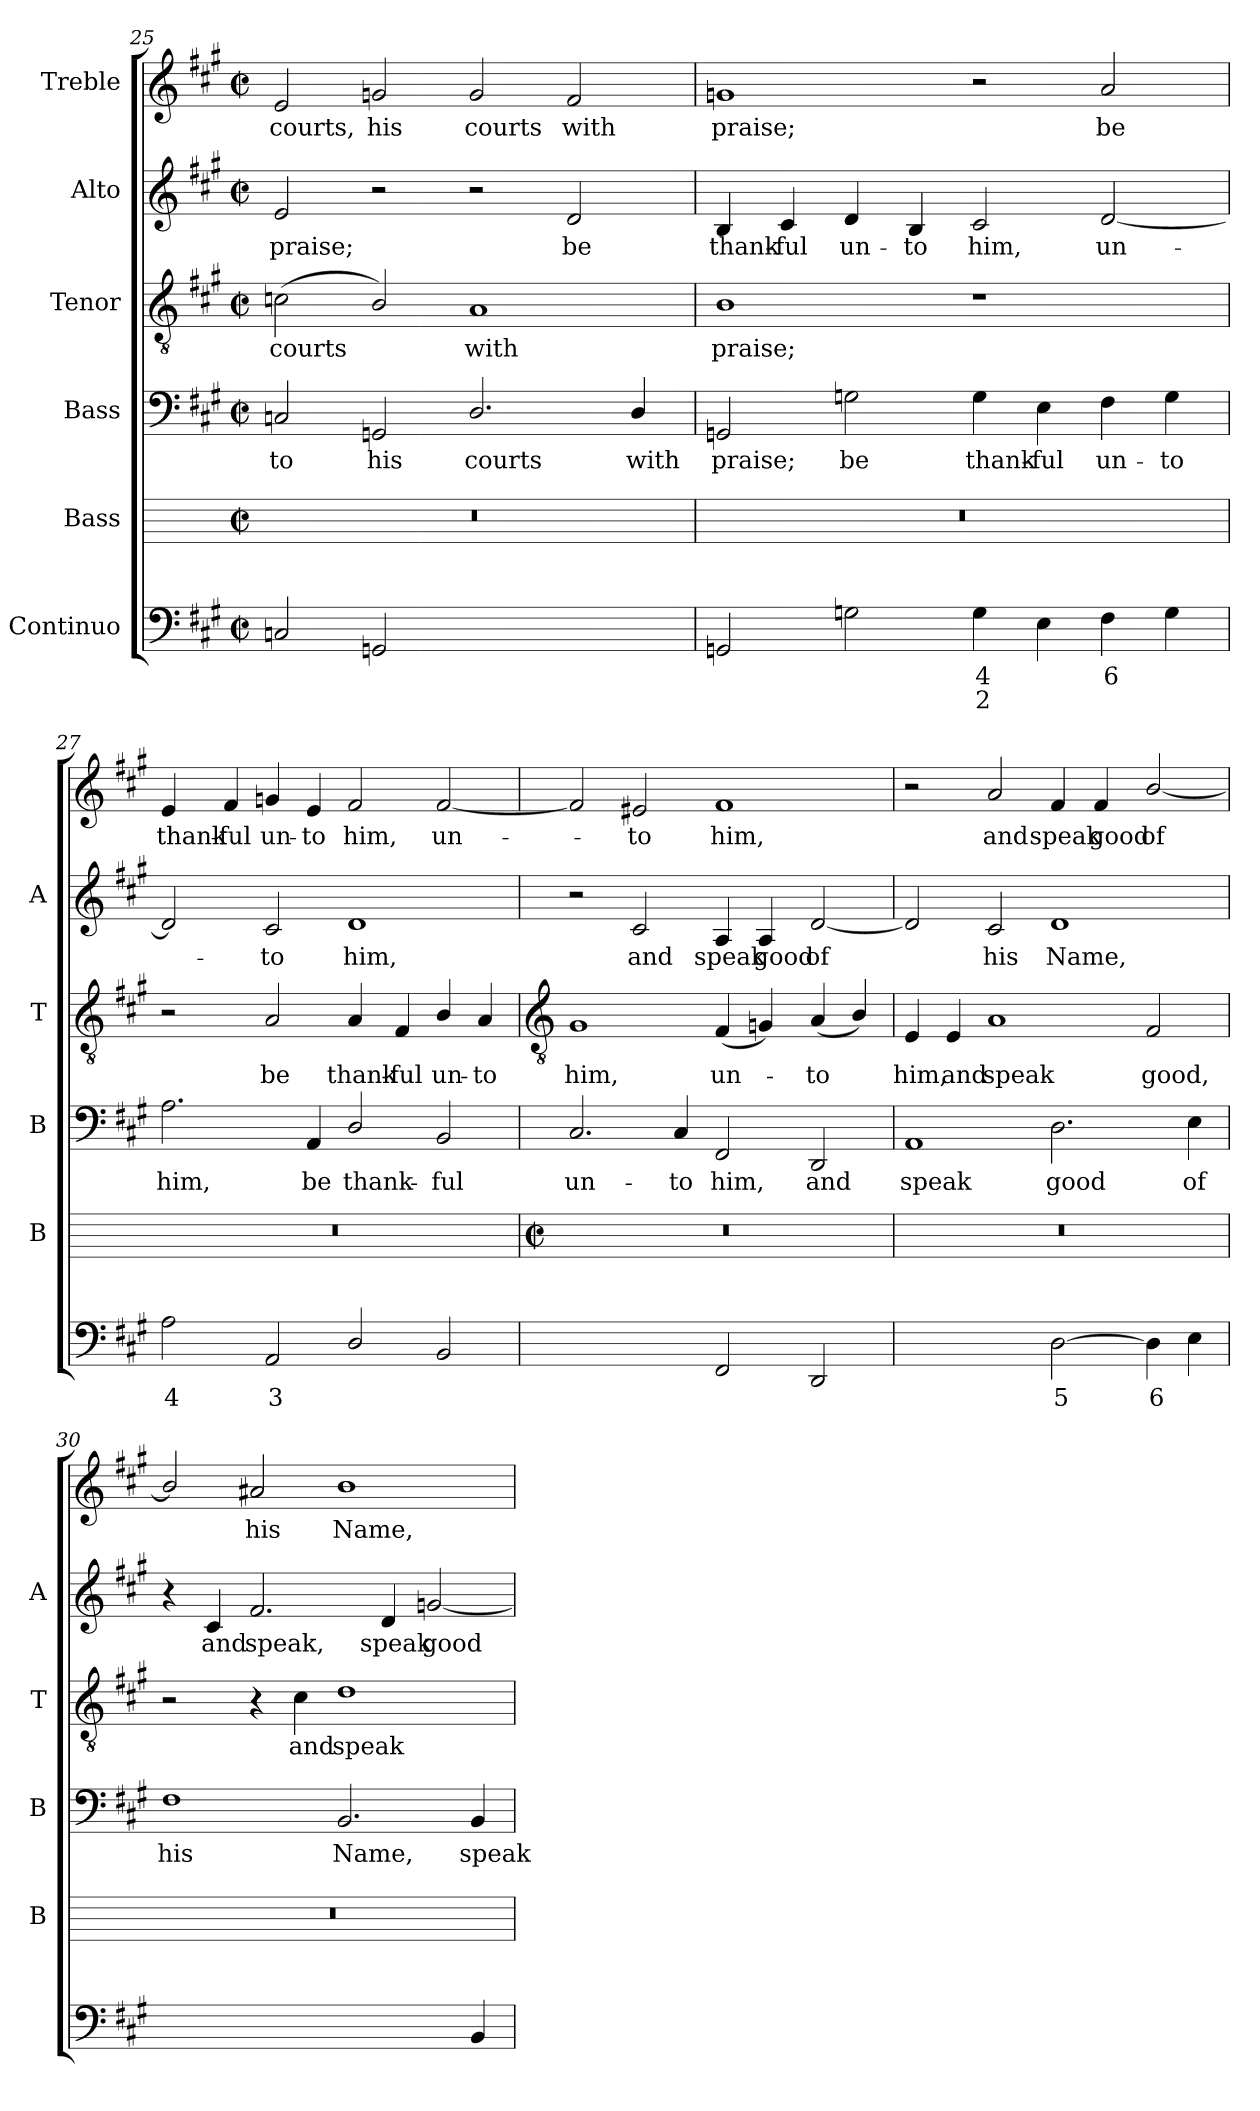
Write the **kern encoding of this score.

**kern	**text	**text	**kern	**kern	**text	**kern	**text	**kern	**text	**kern	**text
*part6	*part6	*part6	*part5	*part4	*part4	*part3	*part3	*part2	*part2	*part1	*part1
*staff6	*staff6	*staff6	*staff5	*staff4	*staff4	*staff3	*staff3	*staff2	*staff2	*staff1	*staff1
*I"Continuo	*	*	*I"Bass	*I"Bass	*	*I"Tenor	*	*I"Alto	*	*I"Treble	*
*	*	*	*I'B	*I'B	*	*I'T	*	*I'A	*	*	*
!!LO:LB:g=z
*clefF4	*	*	*	*clefF4	*	*clefGv2	*	*clefG2	*	*clefG2	*
*k[f#c#g#]	*	*	*	*k[f#c#g#]	*	*k[f#c#g#]	*	*k[f#c#g#]	*	*k[f#c#g#]	*
*A:	*	*	*	*A:	*	*A:	*	*A:	*	*A:	*
*M4/2	*	*	*M4/2	*M4/2	*	*M4/2	*	*M4/2	*	*M4/2	*
*met(c|)	*	*	*met(c|)	*met(c|)	*	*met(c|)	*	*met(c|)	*	*met(c|)	*
=25	=25	=25	=25	=25	=25	=25	=25	=25	=25	=25	=25
!	!	!	!	!	!LO:LY:b	!	!LO:LY:b	!	!LO:LY:b	!	!LO:LY:b
2Cn	.	.	0r	2Cn	-to	(<2cn	courts	2e	praise;	2e	courts,
!	!	!	!	!	!LO:LY:b	!	!	!	!	!	!LO:LY:b
2GGn	.	.	.	2GGn	his	2B/)	.	2r	.	2gn	his
!	!LO:LY:b	!	!	!	!LO:LY:b	!	!LO:LY:b	!	!	!	!LO:LY:b
[2D/yy	4	.	.	2.D/	courts	1A	with	2r	.	2g	courts
!	!LO:LY:b	!	!	!	!	!	!	!	!LO:LY:b	!	!LO:LY:b
2Dyy]	3	.	.	.	.	.	.	2d	be	2f#	with
!	!	!	!	!	!LO:LY:b	!	!	!	!	!	!
.	.	.	.	4D/	with	.	.	.	.	.	.
=26	=26	=26	=26	=26	=26	=26	=26	=26	=26	=26	=26
!	!	!	!	!	!LO:LY:b	!	!LO:LY:b	!	!LO:LY:b	!	!LO:LY:b
2GGn	.	.	0r	2GGn	praise;	1B	praise;	4B	thank-	1gn	praise;
!	!	!	!	!	!	!	!	!	!LO:LY:b	!	!
.	.	.	.	.	.	.	.	4c#	-ful	.	.
!	!	!	!	!	!LO:LY:b	!	!	!	!LO:LY:b	!	!
2Gn	.	.	.	2Gn	be	.	.	4d	un-	.	.
!	!	!	!	!	!	!	!	!	!LO:LY:b	!	!
.	.	.	.	.	.	.	.	4B	-to	.	.
!	!LO:LY:b	!LO:LY:b	!	!	!LO:LY:b	!	!	!	!LO:LY:b	!	!
4G	4	2	.	4G	thank-	1r	.	2c#	him,	2r	.
!	!	!	!	!	!LO:LY:b	!	!	!	!	!	!
4E	.	.	.	4E	-ful	.	.	.	.	.	.
!	!LO:LY:b	!	!	!	!LO:LY:b	!	!	!	!LO:LY:b	!	!LO:LY:b
4F#	6	.	.	4F#	un-	.	.	[2d	un-	2a	be
!	!	!	!	!	!LO:LY:b	!	!	!	!	!	!
4G	.	.	.	4G	-to	.	.	.	.	.	.
=27	=27	=27	=27	=27	=27	=27	=27	=27	=27	=27	=27
!	!LO:LY:b	!	!	!	!LO:LY:b	!	!	!	!	!	!LO:LY:b
2A	4	.	0r	2.A	him,	2r	.	2d]	.	4e	thank-
!	!	!	!	!	!	!	!	!	!	!	!LO:LY:b
.	.	.	.	.	.	.	.	.	.	4f#	-ful
!	!LO:LY:b	!	!	!	!	!	!LO:LY:b	!	!LO:LY:b	!	!LO:LY:b
2AA	3	.	.	.	.	2A	be	2c#	to	4gn	un-
!	!	!	!	!	!LO:LY:b	!	!	!	!	!	!LO:LY:b
.	.	.	.	4AA	be	.	.	.	.	4e	-to
!	!	!	!	!	!LO:LY:b	!	!LO:LY:b	!	!LO:LY:b	!	!LO:LY:b
2D/	.	.	.	2D/	thank-	4A	thank-	1d	him,	2f#	him,
!	!	!	!	!	!	!	!LO:LY:b	!	!	!	!
.	.	.	.	.	.	4F#	-ful	.	.	.	.
!	!	!	!	!	!LO:LY:b	!	!LO:LY:b	!	!	!	!LO:LY:b
2BB	.	.	.	2BB	-ful	4B/	un-	.	.	[2f#	un-
!	!	!	!	!	!	!	!LO:LY:b	!	!	!	!
.	.	.	.	.	.	4A	-to	.	.	.	.
!!LO:LB:g=z
=28	=28	=28	=28	=28	=28	=28	=28	=28	=28	=28	=28
*	*	*	*	*	*	*clefGv2	*	*	*	*	*
*	*	*	*M4/2	*	*	*	*	*	*	*	*
*	*	*	*met(c|)	*	*	*	*	*	*	*	*
!	!LO:LY:b	!	!	!	!LO:LY:b	!	!LO:LY:b	!	!	!	!
[2C#yy	4	.	0r	2.C#	un-	1G#	him,	2r	.	2f#]	.
!	!LO:LY:b	!	!	!	!	!	!	!	!LO:LY:b	!	!LO:LY:b
2C#yy]	3	.	.	.	.	.	.	2c#	and	2e#X	to
!	!	!	!	!	!LO:LY:b	!	!	!	!	!	!
.	.	.	.	4C#	-to	.	.	.	.	.	.
!	!	!	!	!	!LO:LY:b	!	!LO:LY:b	!	!LO:LY:b	!	!LO:LY:b
2FF#	.	.	.	2FF#	him,	(<4F#	un-	4A	speak	1f#	him,
!	!	!	!	!	!	!	!	!	!LO:LY:b	!	!
.	.	.	.	.	.	4Gn)	.	4A	good	.	.
!	!	!	!	!	!LO:LY:b	!	!LO:LY:b	!	!LO:LY:b	!	!
2DD	.	.	.	2DD	and	(<4A	to	[2d	of	.	.
.	.	.	.	.	.	4B/)	.	.	.	.	.
=29	=29	=29	=29	=29	=29	=29	=29	=29	=29	=29	=29
!	!LO:LY:b	!	!	!	!LO:LY:b	!	!LO:LY:b	!	!	!	!
[2AAyy	4	.	0r	1AA	speak	4E	him,	2d]	.	2r	.
!	!	!	!	!	!	!	!LO:LY:b	!	!	!	!
.	.	.	.	.	.	4E	and	.	.	.	.
!	!LO:LY:b	!	!	!	!	!	!LO:LY:b	!	!LO:LY:b	!	!LO:LY:b
2AAyy]	3	.	.	.	.	1A	speak	2c#	his	2a	and
!	!LO:LY:b	!	!	!	!LO:LY:b	!	!	!	!LO:LY:b	!	!LO:LY:b
[2D	5	.	.	2.D	good	.	.	1d	Name,	4f#	speak
!	!	!	!	!	!	!	!	!	!	!	!LO:LY:b
.	.	.	.	.	.	.	.	.	.	4f#	good
!	!LO:LY:b	!	!	!	!	!	!LO:LY:b	!	!	!	!LO:LY:b
4D]	6	.	.	.	.	2F#	good,	.	.	[2b/	of
!	!	!	!	!	!LO:LY:b	!	!	!	!	!	!
4E	.	.	.	4E	of	.	.	.	.	.	.
=30	=30	=30	=30	=30	=30	=30	=30	=30	=30	=30	=30
!	!LO:LY:b	!	!	!	!LO:LY:b	!	!	!	!	!	!
[2F#yy	4	.	0r	1F#	his	2r	.	4r	.	2b/]	.
!	!	!	!	!	!	!	!	!	!LO:LY:b	!	!
.	.	.	.	.	.	.	.	4c#	and	.	.
!	!LO:LY:b	!	!	!	!	!	!	!	!LO:LY:b	!	!LO:LY:b
2F#yy]	3	.	.	.	.	4r	.	2.f#	speak,	2a#X	his
!	!	!	!	!	!	!	!LO:LY:b	!	!	!	!
.	.	.	.	.	.	4c#	and	.	.	.	.
!	!LO:LY:b	!	!	!	!LO:LY:b	!	!LO:LY:b	!	!	!	!LO:LY:b
[2BByy	5	.	.	2.BB	Name,	1d	speak	.	.	1b	Name,
!	!	!	!	!	!	!	!	!	!LO:LY:b	!	!
.	.	.	.	.	.	.	.	4d	speak	.	.
!	!LO:LY:b	!	!	!	!	!	!	!	!LO:LY:b	!	!
4BByy]	6	.	.	.	.	.	.	[2gn	good	.	.
!	!	!	!	!	!LO:LY:b	!	!	!	!	!	!
4BB	.	.	.	4BB	speak	.	.	.	.	.	.
=	=	=	=	=	=	=	=	=	=	=	=
*-	*-	*-	*-	*-	*-	*-	*-	*-	*-	*-	*-
